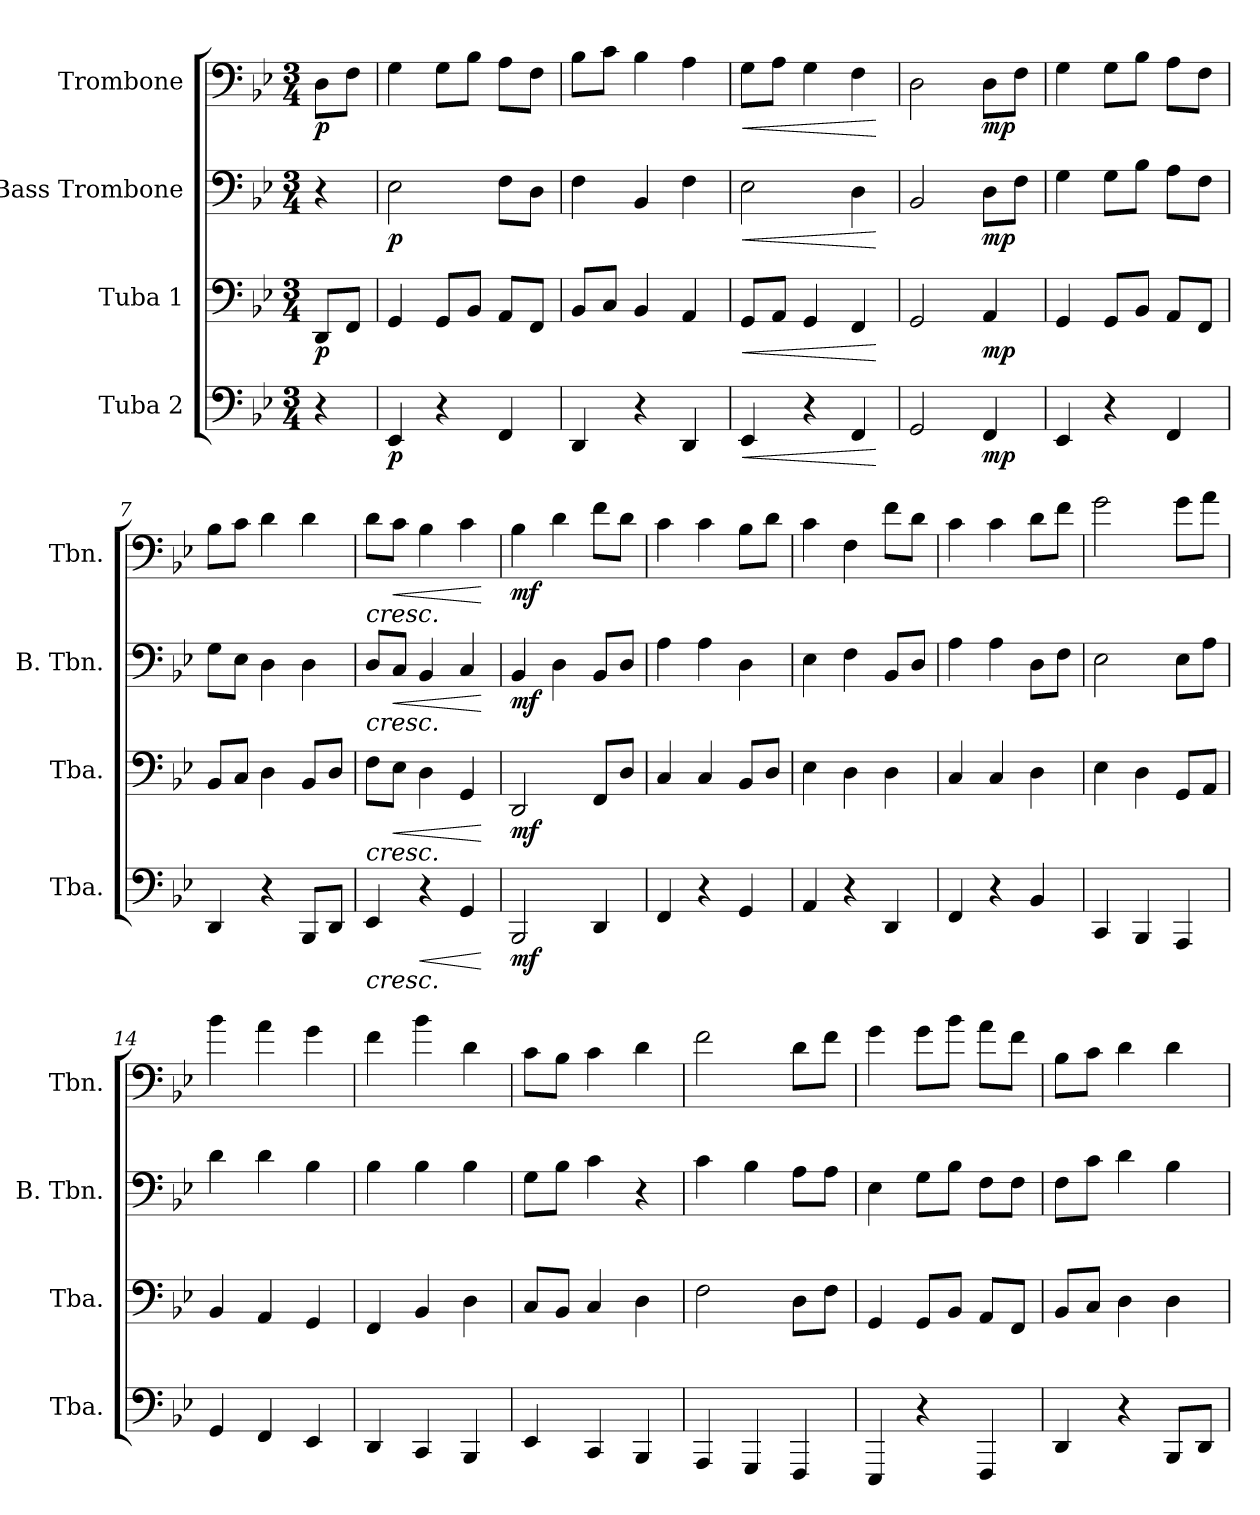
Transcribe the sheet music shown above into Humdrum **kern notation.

**kern	**dynam	**kern	**dynam	**kern	**dynam	**kern	**dynam
*part4	*part4	*part3	*part3	*part2	*part2	*part1	*part1
*staff4	*staff4	*staff3	*staff3	*staff2	*staff2	*staff1	*staff1
*I"Tuba 2	*	*I"Tuba 1	*	*I"Bass Trombone	*	*I"Trombone	*
*I'Tba.	*	*I'Tba.	*	*I'B. Tbn.	*	*I'Tbn.	*
*clefF4	*	*clefF4	*	*clefF4	*	*clefF4	*
*k[b-e-]	*	*k[b-e-]	*	*k[b-e-]	*	*k[b-e-]	*
*M3/4	*	*M3/4	*	*M3/4	*	*M3/4	*
*MM100	*	*MM100	*	*MM100	*	*MM100	*
=1	=1	=1	=1	=1	=1	=1	=1
!	!	!	!LO:DY:b	!	!	!	!LO:DY:b
4r	.	8DD/L	p	4r	.	8D\L	p
.	.	8FF/J	.	.	.	8F\J	.
=2	=2	=2	=2	=2	=2	=2	=2
!	!LO:DY:b	!	!	!	!LO:DY:b	!	!
4EE-/	p	4GG/	.	2E-\	p	4G\	.
4r	.	8GG/L	.	.	.	8G\L	.
.	.	8BB-/J	.	.	.	8B-\J	.
4FF/	.	8AA/L	.	8F\L	.	8A\L	.
.	.	8FF/J	.	8D\J	.	8F\J	.
=3	=3	=3	=3	=3	=3	=3	=3
4DD/	.	8BB-/L	.	4F\	.	8B-\L	.
.	.	8C/J	.	.	.	8c\J	.
4r	.	4BB-/	.	4BB-/	.	4B-\	.
4DD/	.	4AA/	.	4F\	.	4A\	.
=4	=4	=4	=4	=4	=4	=4	=4
!	!LO:HP:b	!	!LO:HP:b	!	!LO:HP:b	!	!LO:HP:b
4EE-/	<	8GG/L	<	2E-\	<	8G\L	<
.	.	8AA/J	.	.	.	8A\J	.
4r	.	4GG/	.	.	.	4G\	.
4FF/	.	4FF/	.	4D\	.	4F\	.
.	[	.	[	.	[	.	[
=5	=5	=5	=5	=5	=5	=5	=5
2GG/	.	2GG/	.	2BB-/	.	2D\	.
!	!LO:DY:b	!	!LO:DY:b	!	!LO:DY:b	!	!LO:DY:b
4FF/	mp	4AA/	mp	8D\L	mp	8D\L	mp
.	.	.	.	8F\J	.	8F\J	.
=6	=6	=6	=6	=6	=6	=6	=6
4EE-/	.	4GG/	.	4G\	.	4G\	.
4r	.	8GG/L	.	8G\L	.	8G\L	.
.	.	8BB-/J	.	8B-\J	.	8B-\J	.
4FF/	.	8AA/L	.	8A\L	.	8A\L	.
.	.	8FF/J	.	8F\J	.	8F\J	.
=7	=7	=7	=7	=7	=7	=7	=7
4DD/	.	8BB-/L	.	8G\L	.	8B-\L	.
.	.	8C/J	.	8E-\J	.	8c\J	.
4r	.	4D\	.	4D\	.	4d\	.
8BBB-/L	.	8BB-/L	.	4D\	.	4d\	.
8DD/J	.	8D/J	.	.	.	.	.
!!LO:LB:g=z
=8	=8	=8	=8	=8	=8	=8	=8
!	!LO:HP:b	!	!LO:HP:b	!	!LO:HP:b	!	!LO:HP:b
4EE-/	<	8F\L	<	8D/L	<	8d\L	<
!	!	!	!LO:HP:b	!	!LO:HP:b	!	!LO:HP:b
.	.	8E-\J	<	8C/J	<	8c\J	<
!	!LO:HP:b	!	!	!	!	!	!
4r	<	4D\	.	4BB-/	.	4B-\	.
4GG/	.	4GG/	.	4C/	.	4c\	.
.	[ [	.	[ [	.	[ [	.	[ [
=9	=9	=9	=9	=9	=9	=9	=9
!	!LO:DY:b	!	!LO:DY:b	!	!LO:DY:b	!	!LO:DY:b
2BBB-/	mf	2DD/	mf	4BB-/	mf	4B-\	mf
.	.	.	.	4D\	.	4d\	.
4DD/	.	8FF/L	.	8BB-/L	.	8f\L	.
.	.	8D/J	.	8D/J	.	8d\J	.
=10	=10	=10	=10	=10	=10	=10	=10
4FF/	.	4C/	.	4A\	.	4c\	.
4r	.	4C/	.	4A\	.	4c\	.
4GG/	.	8BB-/L	.	4D\	.	8B-\L	.
.	.	8D/J	.	.	.	8d\J	.
=11	=11	=11	=11	=11	=11	=11	=11
4AA/	.	4E-\	.	4E-\	.	4c\	.
4r	.	4D\	.	4F\	.	4F\	.
4DD/	.	4D\	.	8BB-/L	.	8f\L	.
.	.	.	.	8D/J	.	8d\J	.
=12	=12	=12	=12	=12	=12	=12	=12
4FF/	.	4C/	.	4A\	.	4c\	.
4r	.	4C/	.	4A\	.	4c\	.
4BB-/	.	4D\	.	8D\L	.	8d\L	.
.	.	.	.	8F\J	.	8f\J	.
=13	=13	=13	=13	=13	=13	=13	=13
4CC/	.	4E-\	.	2E-\	.	2g\	.
4BBB-/	.	4D\	.	.	.	.	.
4AAA/	.	8GG/L	.	8E-\L	.	8g\L	.
.	.	8AA/J	.	8A\J	.	8a\J	.
=14	=14	=14	=14	=14	=14	=14	=14
4GG/	.	4BB-/	.	4d\	.	4b-\	.
4FF/	.	4AA/	.	4d\	.	4a\	.
4EE-/	.	4GG/	.	4B-\	.	4g\	.
!!LO:PB:g=z
=15	=15	=15	=15	=15	=15	=15	=15
4DD/	.	4FF/	.	4B-\	.	4f\	.
4CC/	.	4BB-/	.	4B-\	.	4b-\	.
4BBB-/	.	4D\	.	4B-\	.	4d\	.
=16	=16	=16	=16	=16	=16	=16	=16
4EE-/	.	8C/L	.	8G\L	.	8c\L	.
.	.	8BB-/J	.	8B-\J	.	8B-\J	.
4CC/	.	4C/	.	4c\	.	4c\	.
4BBB-/	.	4D\	.	4r	.	4d\	.
=17	=17	=17	=17	=17	=17	=17	=17
4AAA/	.	2F\	.	4c\	.	2f\	.
4GGG/	.	.	.	4B-\	.	.	.
4FFF/	.	8D\L	.	8A\L	.	8d\L	.
.	.	8F\J	.	8A\J	.	8f\J	.
=18	=18	=18	=18	=18	=18	=18	=18
4EEE-/	.	4GG/	.	4E-\	.	4g\	.
4r	.	8GG/L	.	8G\L	.	8g\L	.
.	.	8BB-/J	.	8B-\J	.	8b-\J	.
4FFF/	.	8AA/L	.	8F\L	.	8a\L	.
.	.	8FF/J	.	8F\J	.	8f\J	.
=19	=19	=19	=19	=19	=19	=19	=19
4DD/	.	8BB-/L	.	8F\L	.	8B-\L	.
.	.	8C/J	.	8c\J	.	8c\J	.
4r	.	4D\	.	4d\	.	4d\	.
8BBB-/L	.	4D\	.	4B-\	.	4d\	.
8DD/J	.	.	.	.	.	.	.
=	=	=	=	=	=	=	=
*-	*-	*-	*-	*-	*-	*-	*-
